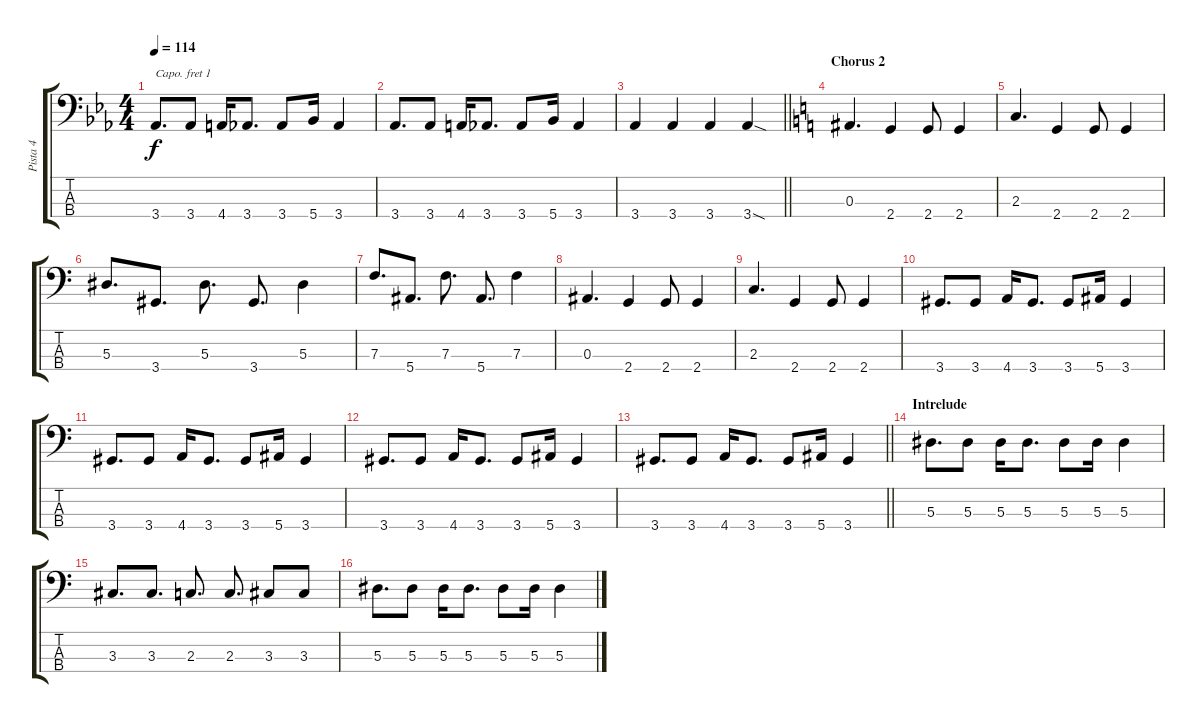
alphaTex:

\track ("Pista 4" "Pista 4") {instrument electricbassfinger}
\staff {score tabs}
\capo 1
\tuning (G2 D2 A1 E1) {hide}
\ts (4 4)
\tempo 114
\clef f4
\ks eb
3.4.8{d dy f} 3.4.8 4.4.16 3.4.8{d} 3.4.8 5.4.16 3.4.4 |
3.4.8{d} 3.4.8 4.4.16 3.4.8{d} 3.4.8 5.4.16 3.4.4 |
\barLineRight lightlight
3.4.4 3.4.4 3.4.4 3.4{sod}.4 |
\section ("" "Chorus 2")
\ks c
0.3.4{d} 2.4.4 2.4.8 2.4.4 |
2.3.4{d} 2.4.4 2.4.8 2.4.4 |
5.3.8{d} 3.4.8{d} 5.3.8{d} 3.4.8{d} 5.3.4 |
7.3.8{d} 5.4.8{d} 7.3.8{d} 5.4.8{d} 7.3.4 |
0.3.4{d} 2.4.4 2.4.8 2.4.4 |
2.3.4{d} 2.4.4 2.4.8 2.4.4 |
3.4.8{d} 3.4.8 4.4.16 3.4.8{d} 3.4.8 5.4.16 3.4.4 |
3.4.8{d} 3.4.8 4.4.16 3.4.8{d} 3.4.8 5.4.16 3.4.4 |
3.4.8{d} 3.4.8 4.4.16 3.4.8{d} 3.4.8 5.4.16 3.4.4 |
\barLineRight lightlight
3.4.8{d} 3.4.8 4.4.16 3.4.8{d} 3.4.8 5.4.16 3.4.4 |
\section ("" "Intrelude")
5.3.8{d} 5.3.8 5.3.16 5.3.8{d} 5.3.8 5.3.16 5.3.4 |
3.3.8{d} 3.3.8{d} 2.3.8{d} 2.3.8{d} 3.3.8 3.3.8 |
5.3.8{d} 5.3.8 5.3.16 5.3.8{d} 5.3.8 5.3.16 5.3.4
